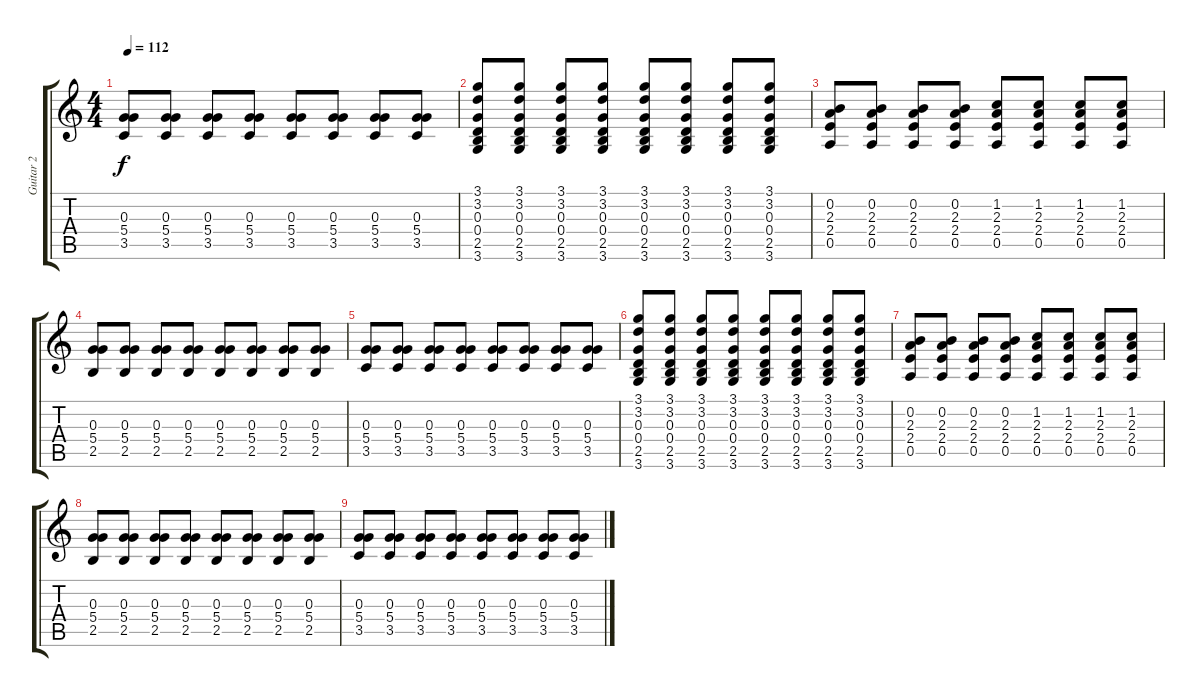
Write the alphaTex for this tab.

\track ("Guitar 2" "Guitar 2") {instrument electricguitarjazz}
\staff {score tabs}
\tuning (E4 B3 G3 D3 A2 E2) {hide}
\ts (4 4)
\tempo 112
\clef g2
\ks c
(0.3 5.4 3.5).8{dy f} (0.3 5.4 3.5).8 (0.3 5.4 3.5).8 (0.3 5.4 3.5).8 (0.3 5.4 3.5).8 (0.3 5.4 3.5).8 (0.3 5.4 3.5).8 (0.3 5.4 3.5).8 |
(3.1 3.2 0.3 0.4 2.5 3.6).8 (3.1 3.2 0.3 0.4 2.5 3.6).8 (3.1 3.2 0.3 0.4 2.5 3.6).8 (3.1 3.2 0.3 0.4 2.5 3.6).8 (3.1 3.2 0.3 0.4 2.5 3.6).8 (3.1 3.2 0.3 0.4 2.5 3.6).8 (3.1 3.2 0.3 0.4 2.5 3.6).8 (3.1 3.2 0.3 0.4 2.5 3.6).8 |
(0.2 2.3 2.4 0.5).8 (0.2 2.3 2.4 0.5).8 (0.2 2.3 2.4 0.5).8 (0.2 2.3 2.4 0.5).8 (1.2 2.3 2.4 0.5).8 (1.2 2.3 2.4 0.5).8 (1.2 2.3 2.4 0.5).8 (1.2 2.3 2.4 0.5).8 |
(0.3 5.4 2.5).8 (0.3 5.4 2.5).8 (0.3 5.4 2.5).8 (0.3 5.4 2.5).8 (0.3 5.4 2.5).8 (0.3 5.4 2.5).8 (0.3 5.4 2.5).8 (0.3 5.4 2.5).8 |
(0.3 5.4 3.5).8 (0.3 5.4 3.5).8 (0.3 5.4 3.5).8 (0.3 5.4 3.5).8 (0.3 5.4 3.5).8 (0.3 5.4 3.5).8 (0.3 5.4 3.5).8 (0.3 5.4 3.5).8 |
(3.1 3.2 0.3 0.4 2.5 3.6).8 (3.1 3.2 0.3 0.4 2.5 3.6).8 (3.1 3.2 0.3 0.4 2.5 3.6).8 (3.1 3.2 0.3 0.4 2.5 3.6).8 (3.1 3.2 0.3 0.4 2.5 3.6).8 (3.1 3.2 0.3 0.4 2.5 3.6).8 (3.1 3.2 0.3 0.4 2.5 3.6).8 (3.1 3.2 0.3 0.4 2.5 3.6).8 |
(0.2 2.3 2.4 0.5).8 (0.2 2.3 2.4 0.5).8 (0.2 2.3 2.4 0.5).8 (0.2 2.3 2.4 0.5).8 (1.2 2.3 2.4 0.5).8 (1.2 2.3 2.4 0.5).8 (1.2 2.3 2.4 0.5).8 (1.2 2.3 2.4 0.5).8 |
(0.3 5.4 2.5).8 (0.3 5.4 2.5).8 (0.3 5.4 2.5).8 (0.3 5.4 2.5).8 (0.3 5.4 2.5).8 (0.3 5.4 2.5).8 (0.3 5.4 2.5).8 (0.3 5.4 2.5).8 |
(0.3 5.4 3.5).8 (0.3 5.4 3.5).8 (0.3 5.4 3.5).8 (0.3 5.4 3.5).8 (0.3 5.4 3.5).8 (0.3 5.4 3.5).8 (0.3 5.4 3.5).8 (0.3 5.4 3.5).8
